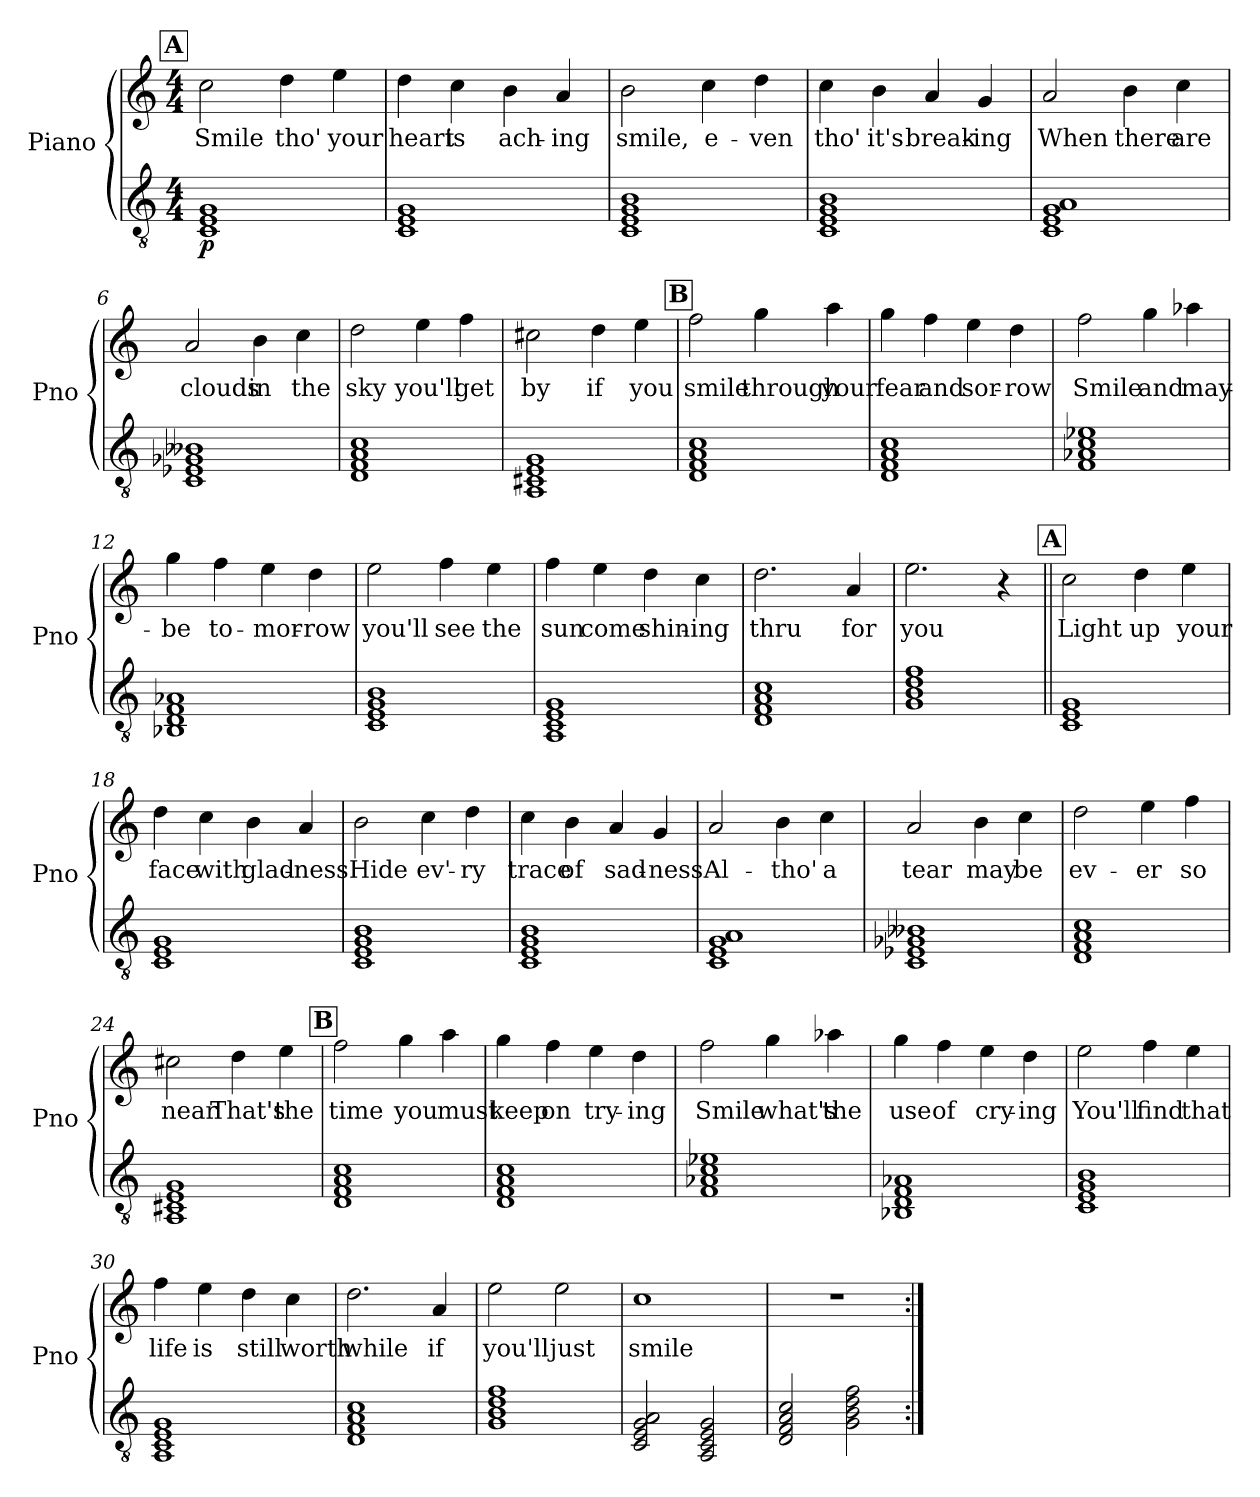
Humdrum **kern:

**kern	**dynam	**kern	**text
*part2	*part2	*part1	*part1
*staff2	*staff2	*staff1	*staff1
*I"Piano	*	*I"Piano	*
*I'Pno	*	*I'Pno	*
*clefGv2	*	*clefG2	*
*k[]	*	*k[]	*
*M4/4	*	*M4/4	*
!!LO:REH:place=s1:a:B:fs=14:t=A
=1	=1	=1	=1
!	!LO:DY:b	!	!LO:LY:b
1C 1E 1G	p	2cc\	Smile
!	!	!	!LO:LY:b
.	.	4dd\	tho'
!	!	!	!LO:LY:b
.	.	4ee\	your
=2	=2	=2	=2
!	!	!	!LO:LY:b
1C 1E 1G	.	4dd\	heart
!	!	!	!LO:LY:b
.	.	4cc\	is
!	!	!	!LO:LY:b
.	.	4b\	ach-
!	!	!	!LO:LY:b
.	.	4a/	-ing
=3	=3	=3	=3
!	!	!	!LO:LY:b
1C 1E 1G 1B	.	2b\	smile,
!	!	!	!LO:LY:b
.	.	4cc\	e-
!	!	!	!LO:LY:b
.	.	4dd\	-ven
=4	=4	=4	=4
!	!	!	!LO:LY:b
1C 1E 1G 1B	.	4cc\	tho'
!	!	!	!LO:LY:b
.	.	4b\	it's
!	!	!	!LO:LY:b
.	.	4a/	break-
!	!	!	!LO:LY:b
.	.	4g/	-ing
!!LO:LB:g=z
=5	=5	=5	=5
!	!	!	!LO:LY:b
1C 1E 1G 1A	.	2a/	When
!	!	!	!LO:LY:b
.	.	4b\	there
!	!	!	!LO:LY:b
.	.	4cc\	are
=6	=6	=6	=6
!	!	!	!LO:LY:b
1C 1E-X 1G-X 1B--X	.	2a/	clouds
!	!	!	!LO:LY:b
.	.	4b\	in
!	!	!	!LO:LY:b
.	.	4cc\	the
=7	=7	=7	=7
!	!	!	!LO:LY:b
1D 1F 1A 1c	.	2dd\	sky
!	!	!	!LO:LY:b
.	.	4ee\	you'll
!	!	!	!LO:LY:b
.	.	4ff\	get
=8	=8	=8	=8
!	!	!	!LO:LY:b
1AA 1C#X 1E 1G	.	2cc#X\	by
!	!	!	!LO:LY:b
.	.	4dd\	if
!	!	!	!LO:LY:b
.	.	4ee\	you
!!LO:LB:g=z
!!LO:REH:place=s1:a:B:fs=14:t=B
=9	=9	=9	=9
!	!	!	!LO:LY:b
1D 1F 1A 1c	.	2ff\	smile
!	!	!	!LO:LY:b
.	.	4gg\	through
!	!	!	!LO:LY:b
.	.	4aa\	your
=10	=10	=10	=10
!	!	!	!LO:LY:b
1D 1F 1A 1c	.	4gg\	fear
!	!	!	!LO:LY:b
.	.	4ff\	and
!	!	!	!LO:LY:b
.	.	4ee\	sor-
!	!	!	!LO:LY:b
.	.	4dd\	-row
=11	=11	=11	=11
!	!	!	!LO:LY:b
1F 1A-X 1c 1e-X	.	2ff\	Smile
!	!	!	!LO:LY:b
.	.	4gg\	and
!	!	!	!LO:LY:b
.	.	4aa-X\	may-
=12	=12	=12	=12
!	!	!	!LO:LY:b
1BB-X 1D 1F 1A-X	.	4gg\	-be
!	!	!	!LO:LY:b
.	.	4ff\	to-
!	!	!	!LO:LY:b
.	.	4ee\	-mor-
!	!	!	!LO:LY:b
.	.	4dd\	-row
!!LO:LB:g=z
=13	=13	=13	=13
!	!	!	!LO:LY:b
1C 1E 1G 1B	.	2ee\	you'll
!	!	!	!LO:LY:b
.	.	4ff\	see
!	!	!	!LO:LY:b
.	.	4ee\	the
=14	=14	=14	=14
!	!	!	!LO:LY:b
1AA 1C 1E 1G	.	4ff\	sun
!	!	!	!LO:LY:b
.	.	4ee\	come
!	!	!	!LO:LY:b
.	.	4dd\	shin-
!	!	!	!LO:LY:b
.	.	4cc\	-ing
=15	=15	=15	=15
!	!	!	!LO:LY:b
1D 1F 1A 1c	.	2.dd\	thru
!	!	!	!LO:LY:b
.	.	4a/	for
=16	=16	=16	=16
!	!	!	!LO:LY:b
1G 1B 1d 1f	.	2.ee\	you
.	.	4r	.
!!LO:LB:g=z
!!LO:REH:place=s1:a:B:fs=14:t=A
=17||	=17||	=17||	=17||
!	!	!	!LO:LY:b
1C 1E 1G	.	2cc\	Light
!	!	!	!LO:LY:b
.	.	4dd\	up
!	!	!	!LO:LY:b
.	.	4ee\	your
=18	=18	=18	=18
!	!	!	!LO:LY:b
1C 1E 1G	.	4dd\	face
!	!	!	!LO:LY:b
.	.	4cc\	with
!	!	!	!LO:LY:b
.	.	4b\	glad-
!	!	!	!LO:LY:b
.	.	4a/	-ness
=19	=19	=19	=19
!	!	!	!LO:LY:b
1C 1E 1G 1B	.	2b\	Hide
!	!	!	!LO:LY:b
.	.	4cc\	ev'-
!	!	!	!LO:LY:b
.	.	4dd\	-ry
=20	=20	=20	=20
!	!	!	!LO:LY:b
1C 1E 1G 1B	.	4cc\	trace
!	!	!	!LO:LY:b
.	.	4b\	of
!	!	!	!LO:LY:b
.	.	4a/	sad-
!	!	!	!LO:LY:b
.	.	4g/	-ness
!!LO:LB:g=z
=21	=21	=21	=21
!	!	!	!LO:LY:b
1C 1E 1G 1A	.	2a/	Al-
!	!	!	!LO:LY:b
.	.	4b\	-tho'
!	!	!	!LO:LY:b
.	.	4cc\	a
=22	=22	=22	=22
!	!	!	!LO:LY:b
1C 1E-X 1G-X 1B--X	.	2a/	tear
!	!	!	!LO:LY:b
.	.	4b\	may
!	!	!	!LO:LY:b
.	.	4cc\	be
=23	=23	=23	=23
!	!	!	!LO:LY:b
1D 1F 1A 1c	.	2dd\	ev-
!	!	!	!LO:LY:b
.	.	4ee\	-er
!	!	!	!LO:LY:b
.	.	4ff\	so
=24	=24	=24	=24
!	!	!	!LO:LY:b
1AA 1C#X 1E 1G	.	2cc#X\	near
!	!	!	!LO:LY:b
.	.	4dd\	That's
!	!	!	!LO:LY:b
.	.	4ee\	the
!!LO:LB:g=z
!!LO:REH:place=s1:a:B:fs=14:t=B
=25	=25	=25	=25
!	!	!	!LO:LY:b
1D 1F 1A 1c	.	2ff\	time
!	!	!	!LO:LY:b
.	.	4gg\	you
!	!	!	!LO:LY:b
.	.	4aa\	must
=26	=26	=26	=26
!	!	!	!LO:LY:b
1D 1F 1A 1c	.	4gg\	keep
!	!	!	!LO:LY:b
.	.	4ff\	on
!	!	!	!LO:LY:b
.	.	4ee\	try-
!	!	!	!LO:LY:b
.	.	4dd\	-ing
=27	=27	=27	=27
!	!	!	!LO:LY:b
1F 1A-X 1c 1e-X	.	2ff\	Smile
!	!	!	!LO:LY:b
.	.	4gg\	what's
!	!	!	!LO:LY:b
.	.	4aa-X\	the
=28	=28	=28	=28
!	!	!	!LO:LY:b
1BB-X 1D 1F 1A-X	.	4gg\	use
!	!	!	!LO:LY:b
.	.	4ff\	of
!	!	!	!LO:LY:b
.	.	4ee\	cry-
!	!	!	!LO:LY:b
.	.	4dd\	-ing
!!LO:LB:g=z
=29	=29	=29	=29
!	!	!	!LO:LY:b
1C 1E 1G 1B	.	2ee\	You'll
!	!	!	!LO:LY:b
.	.	4ff\	find
!	!	!	!LO:LY:b
.	.	4ee\	that
=30	=30	=30	=30
!	!	!	!LO:LY:b
1AA 1C 1E 1G	.	4ff\	life
!	!	!	!LO:LY:b
.	.	4ee\	is
!	!	!	!LO:LY:b
.	.	4dd\	still
!	!	!	!LO:LY:b
.	.	4cc\	worth
=31	=31	=31	=31
!	!	!	!LO:LY:b
1D 1F 1A 1c	.	2.dd\	while
!	!	!	!LO:LY:b
.	.	4a/	if
=32	=32	=32	=32
!	!	!	!LO:LY:b
1G 1B 1d 1f	.	2ee\	you'll
!	!	!	!LO:LY:b
.	.	2ee\	just
=33	=33	=33	=33
!	!	!	!LO:LY:b
2C/ 2E/ 2G/ 2A/	.	1cc	smile
2AA/ 2C/ 2E/ 2G/	.	.	.
=34	=34	=34	=34
2D/ 2F/ 2A/ 2c/	.	1r	.
2G\ 2B\ 2d\ 2f\	.	.	.
=:|!	=:|!	=:|!	=:|!
*-	*-	*-	*-
